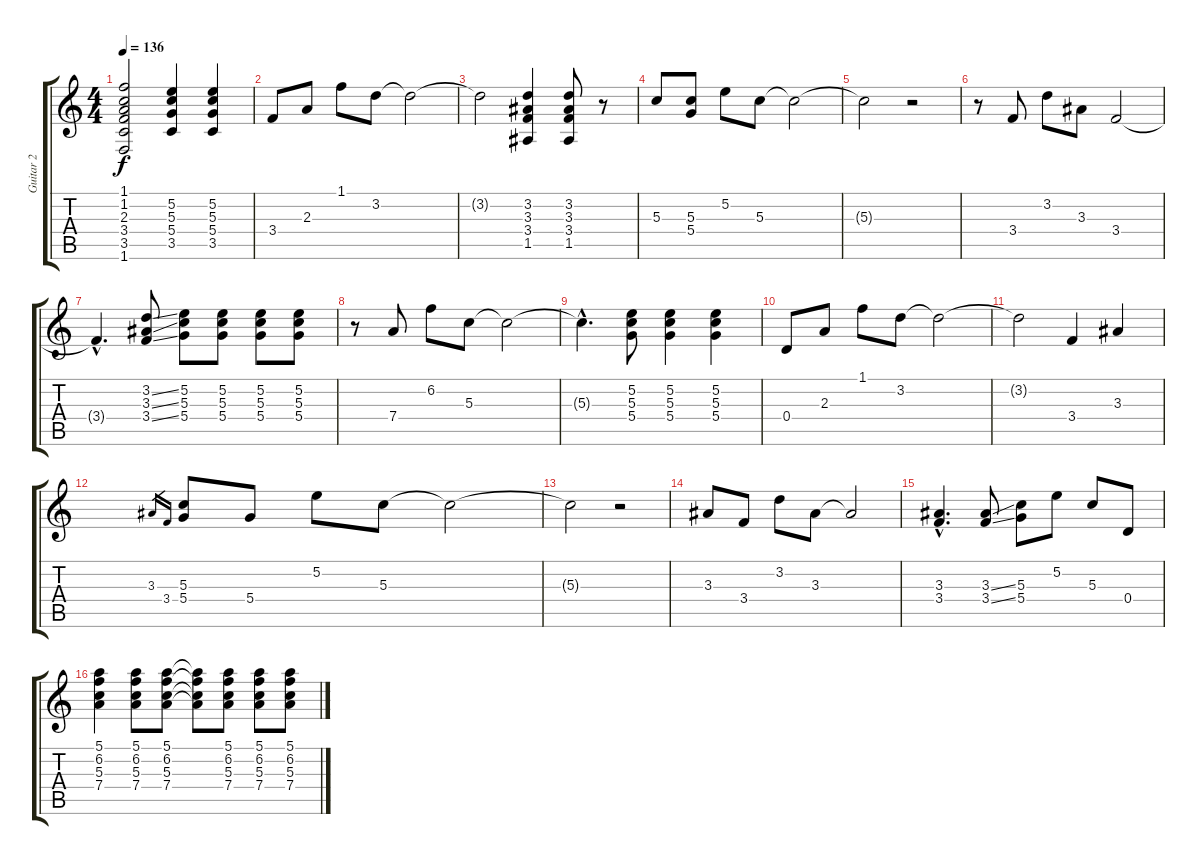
\track ("Guitar 2" "Guitar 2") {instrument overdrivenguitar}
\staff {score tabs}
\tuning (E4 B3 G3 D3 A2 E2) {hide}
\ts (4 4)
\tempo 136
\clef g2
\ks c
(1.1 1.2 2.3 3.4 3.5 1.6).2{dy f} (5.2 5.3 5.4 3.5).4 (5.2 5.3 5.4 3.5).4 |
3.4.8 2.3.8 1.1.8 3.2.8 3.2{t}.2 |
3.2{t}.2 (3.2 3.3 3.4 1.5).4 (3.2 3.3 3.4 1.5).8 r.8 |
5.3.8 (5.3 5.4).8 5.2.8 5.3.8 5.3{t}.2 |
5.3{t}.2 r.2 |
r.8 3.4.8 3.2.8 3.3.8 3.4.2 |
3.4{hac t}.4{d} (3.2{ss} 3.3{ss} 3.4{ss}).8 (5.2 5.3 5.4).8 (5.2 5.3 5.4).8 (5.2 5.3 5.4).8 (5.2 5.3 5.4).8 |
r.8 7.4.8 6.2.8 5.3.8 5.3{t}.2 |
5.3{hac t}.4{d} (5.2 5.3 5.4).8 (5.2 5.3 5.4).4 (5.2 5.3 5.4).4 |
0.4.8 2.3.8 1.1.8 3.2.8 3.2{t}.2 |
3.2{t}.2 3.4.4 3.3.4 |
3.3.16{gr} 3.4.16{gr} (5.3 5.4).8 5.4.8 5.2.8 5.3.8 5.3{t}.2 |
5.3{t}.2 r.2 |
3.3.8 3.4.8 3.2.8 3.3.8 3.3{t}.2 |
(3.3{hac} 3.4{hac}).4{d} (3.3{ss} 3.4{ss}).8 (5.3 5.4).8 5.2.8 5.3.8 0.4.8 |
(5.1 6.2 5.3 7.4).4 (5.1 6.2 5.3 7.4).8 (5.1 6.2 5.3 7.4).8 (5.1{t} 6.2{t} 5.3{t} 7.4{t}).8 (5.1 6.2 5.3 7.4).8 (5.1 6.2 5.3 7.4).8 (5.1 6.2 5.3 7.4).8
